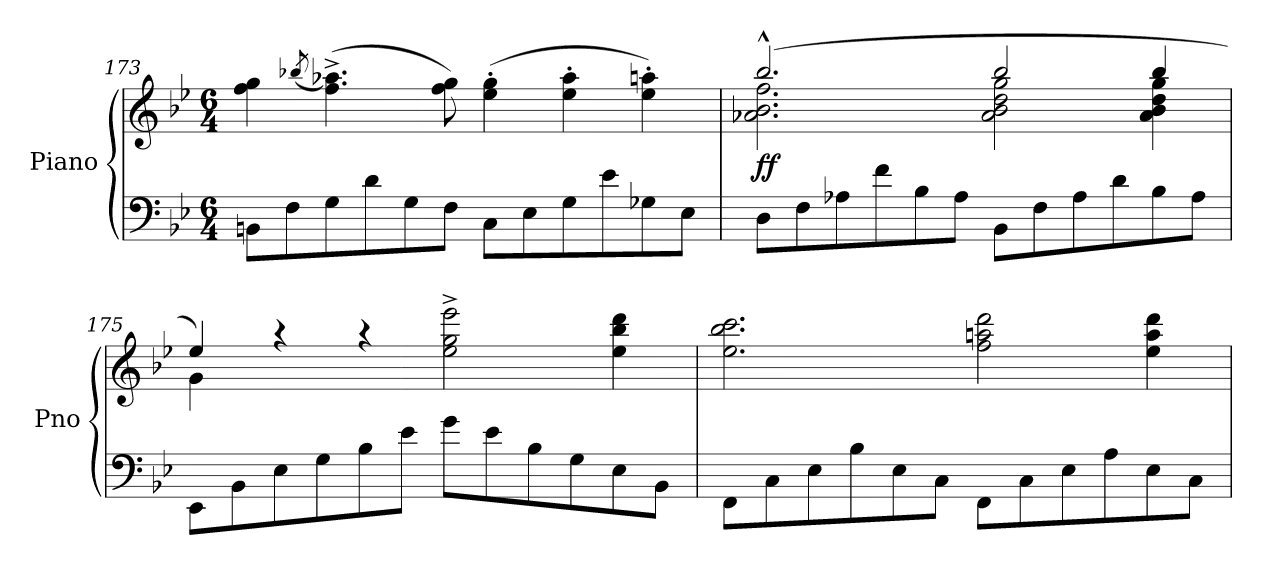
**kern	**kern	**dynam
*part1	*part1	*part1
*staff2	*staff1	*staff1/2
*I"Piano	*	*
*I'Pno	*	*
!!LO:LB:g=z
*clefF4	*clefG2	*
*k[b-e-]	*k[b-e-]	*
*B-:	*B-:	*
*M6/4	*M6/4	*
=173	=173	=173
8BBn\L	4ff\ 4gg\	.
8F\	.	.
.	(<8qbb-X/	.
8G\	(>4.ff\^> 4.aa-X\^>)	.
8d\	.	.
8G\	.	.
8F\J	8ff\ 8gg\)	.
8C\L	(>4ee-\'> 4gg\'>	.
8E-\	.	.
8G\	4ee-\'> 4aa-\'>	.
8e-\	.	.
8G-X\	4ee-\'> 4aan\'>)	.
8E-\J	.	.
=174	=174	=174
*	*^	*
!	!	!	!LO:DY:b
8D\L	(>2.bb-^^</	2.a-X\ 2.b-\ 2.ff\	ff
8F\	.	.	.
8A-X\	.	.	.
8f\	.	.	.
8B-\	.	.	.
8A-\J	.	.	.
8BB-\L	2bb-/	2a-\ 2b-\ 2dd\ 2gg\	.
8F\	.	.	.
8A-\	.	.	.
8d\	.	.	.
8B-\	4bb-/	4a-\ 4b-\ 4dd\ 4gg\	.
8A-\J	.	.	.
=175	=175	=175	=175
8EE-\L	4ee-/)	4g\	.
8BB-\	.	.	.
8E-\	4raa	1ryy	.
8G\	.	.	.
8B-\	4raa	.	.
8e-\J	.	.	.
8g\L	2ee-\^< 2gg\^< 2eee-\^<	.	.
8e-\	.	.	.
8B-\	.	.	.
8G\	.	.	.
8E-\	4ee-\ 4bb-\ 4ddd\	4ryy	.
8BB-\J	.	.	.
*	*v	*v	*
!!LO:LB:g=z
=176	=176	=176
8FF\L	2.ee-\ 2.bb-\ 2.ccc\	.
8C\	.	.
8E-\	.	.
8B-\	.	.
8E-\	.	.
8C\J	.	.
8FF\L	2ff\ 2aan\ 2ddd\	.
8C\	.	.
8E-\	.	.
8A\	.	.
8E-\	4ee-\ 4aa\ 4ddd\	.
8C\J	.	.
=	=	=
*-	*-	*-
